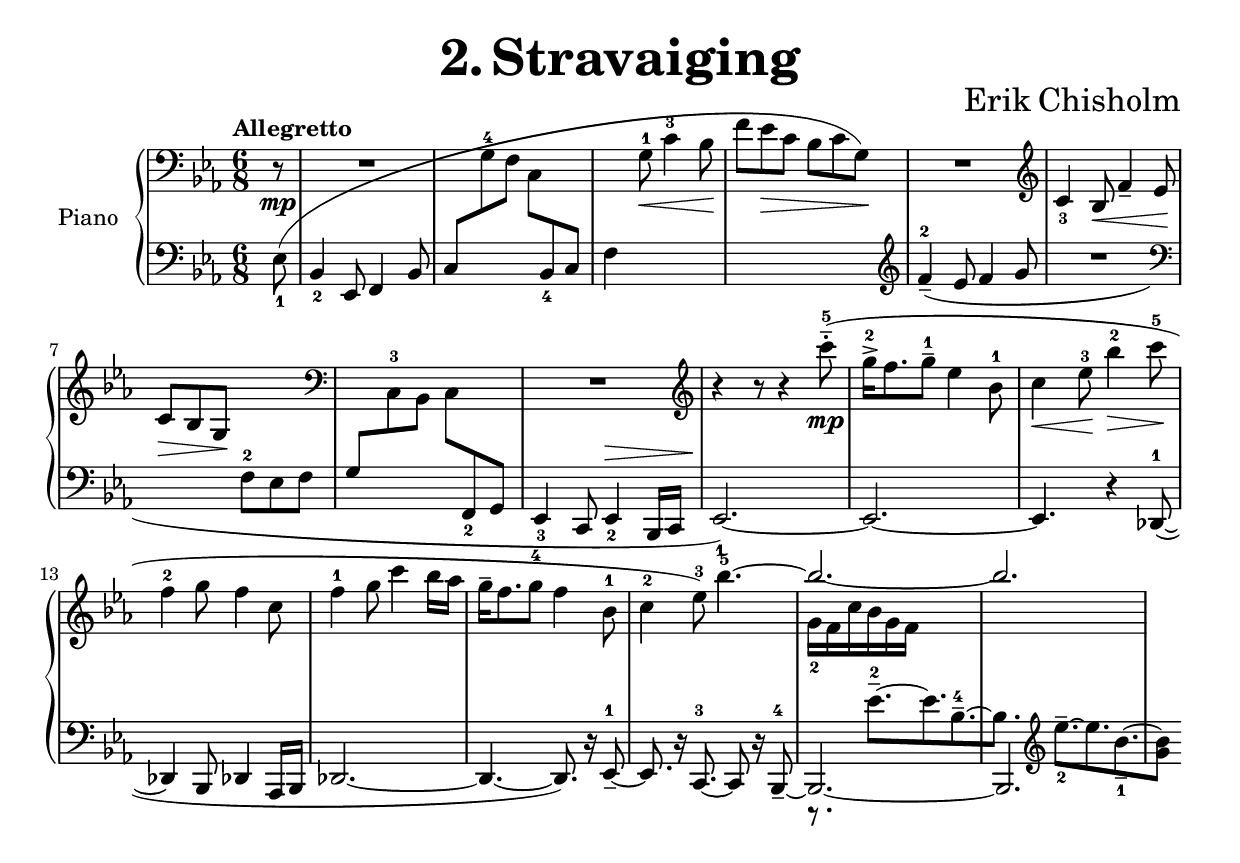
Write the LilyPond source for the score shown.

\version "2.24.2"

rhone =
{
  \clef "bass"
  \key ees \major
  \time 6/8
  \tempo "Allegretto"
  \partial 8 r8\mp|%0
  R2.|%1
  s2.|%2
  s4 g8^1\<c'4^3 bes8\!|%3
  s2.|%4
  R2.|%5
  \clef "treble"
  c'4_3 bes8\<f'4_- ees'8\!|%6
  c'8\>bes g\! s4.|%7
  \clef "bass"
  s2.|%8
  R2.|%9
  \clef "treble"
  \relative c''
  {
    r4 r8 r4 c'8^5^-^.^(\mp|%10
    g16^2^>[f8. g8^-^1] ees4 bes8^1|%11
    c4\<ees8^3\!bes'4^2\>c8^5\!|%12
    f,4^2 g8 f4 c8|%13
    f4^1 g8 c4 bes16[aes]|%14
    g16^-[f8. g8^4] f4 bes,8^1|%15
    c4^2 ees8^3) bes'4.^5~|%16
    \stemUp bes2.~|%17
    bes2.|%18
  }
}

lhone =
{
  \clef "bass"
  \key ees \major
  \time 6/8
  \partial 8 ees8_1(|%0
  bes,4_2 ees,8 f,4 bes,8|%1
  c8[\change Staff = "rh" g^4 f] c[\change Staff = "lh" bes,_4 c]|%2
  f4 s2|%3
  \change Staff = "rh" f'8[ees'\> c'] bes[c' g]\!)|%4
  \change Staff = "lh"
  \clef "treble"
  f'4^2_-_(ees'8 f'4 g'8|%5
  R2.|%6
  \clef "bass"
  s4. f8^2 ees f|%7
  g8[\change Staff = "rh" c^3 bes,] c[\change Staff = "lh" f,_2 g,]|%8
  ees,4_3 c,8 ees,4_2^\> bes,,16[c,]|%9
  ees,2._1~)\!|%10
  ees,2.~|%11
  ees,4. r4 des,8^1~_(|%12
  des,4 bes,,8 des,4 aes,,16[bes,,]|%13
  des,2.~|%14
  des,4.~ des,8.) r16 ees,8_-^1~|%15
  es,8. r16 c,8.^3~ c,8 r16 bes,,8^4_-~|%16
  bes,,2.~|%17
  bes,,2.|%18
}

\header
{
  title = \markup{\fontsize #3 \bold{2. Stravaiging}}
  composer = \markup{\fontsize #3 {Erik Chisholm}}
}

rhtwo =
{
  s8 s2. s2. s2. s2. s2. s2. s2. s2. s2. s2. s2. s2. s2. s2. s2. s2.
  \relative c''
  {
    \stemDown
    g16_2[f c' bes g f]
  }
}

lhtwo =
{
  s8 s2. s2. s2. s2. s2. s2. s2. s2. s2. s2. s2. s2. s2. s2. s2. s2.
  r8. ees'8.^2^-~[ees' bes^4^-~|
  bes8.] \clef "treble"
  \relative c'
  {
    ees'8.^-_2~[ees bes8._-_1~
    <bes g>8]
  }
}

%\paper
%{
  %ragged-last-bottom = ##f
  %ragged-bottom = ##f
%}

\score
{
  \new PianoStaff
  \with
  {
    instrumentName = "Piano"
    midiInstrument = "acoustic grand"
  }
  <<
    \new Staff = "rh"
    <<
      \new Voice
      {
        \rhone
      }
      \new Voice
      {
        \rhtwo
      }
    >>
    \new Staff = "lh"
    <<
      \new Voice
      {
        \lhone
      }
      \new Voice
      {
        \lhtwo
      }
    >>
  >>
  \layout{}
  \midi{}
}
